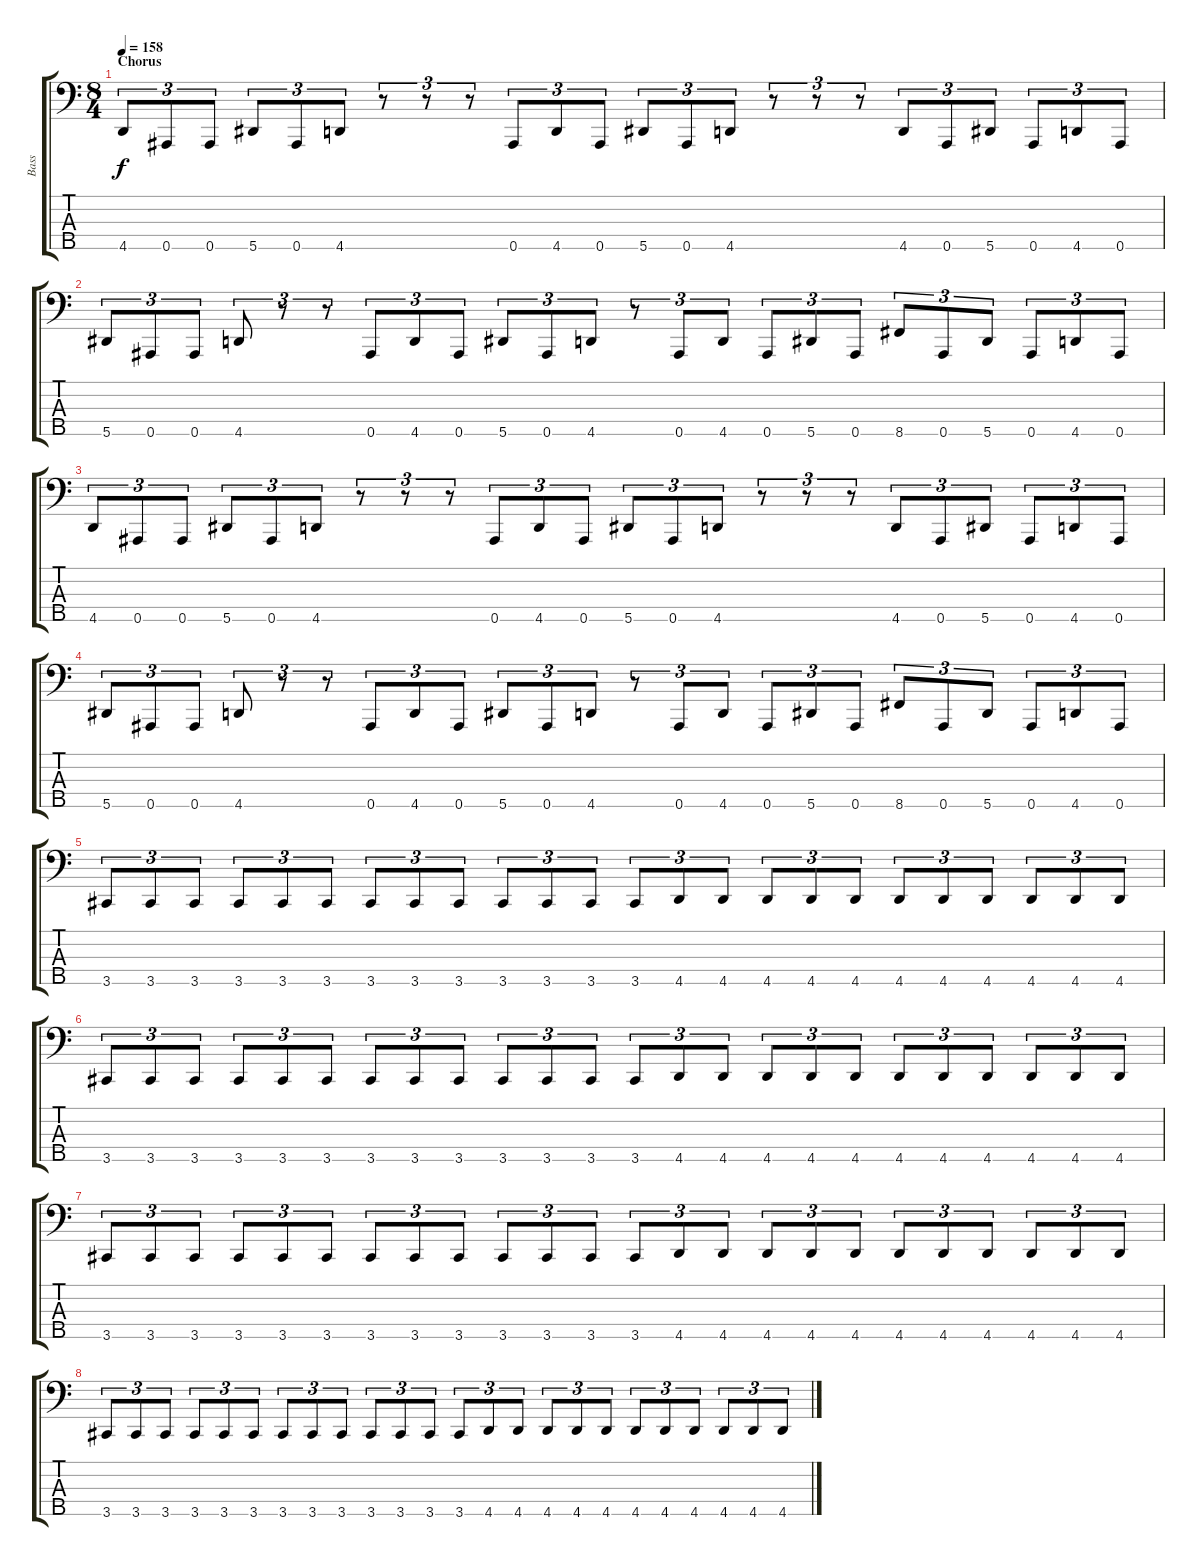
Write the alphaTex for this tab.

\track ("Bass" "Bass") {instrument electricbassfinger}
\staff {score tabs}
\tuning (Gb2 Db2 Ab1 Eb1 Bb0) {hide}
\ts (8 4)
\section ("" "Chorus")
\tempo 158
\clef f4
\ks c
4.5.8{tu (3 2) dy f} 0.5.8{tu (3 2)} 0.5.8{tu (3 2)} 5.5.8{tu (3 2)} 0.5.8{tu (3 2)} 4.5.8{tu (3 2)} r.8{tu (3 2)} r.8{tu (3 2)} r.8{tu (3 2)} 0.5.8{tu (3 2)} 4.5.8{tu (3 2)} 0.5.8{tu (3 2)} 5.5.8{tu (3 2)} 0.5.8{tu (3 2)} 4.5.8{tu (3 2)} r.8{tu (3 2)} r.8{tu (3 2)} r.8{tu (3 2)} 4.5.8{tu (3 2)} 0.5.8{tu (3 2)} 5.5.8{tu (3 2)} 0.5.8{tu (3 2)} 4.5.8{tu (3 2)} 0.5.8{tu (3 2)} |
5.5.8{tu (3 2)} 0.5.8{tu (3 2)} 0.5.8{tu (3 2)} 4.5.8{tu (3 2)} r.8{tu (3 2)} r.8{tu (3 2)} 0.5.8{tu (3 2)} 4.5.8{tu (3 2)} 0.5.8{tu (3 2)} 5.5.8{tu (3 2)} 0.5.8{tu (3 2)} 4.5.8{tu (3 2)} r.8{tu (3 2)} 0.5.8{tu (3 2)} 4.5.8{tu (3 2)} 0.5.8{tu (3 2)} 5.5.8{tu (3 2)} 0.5.8{tu (3 2)} 8.5.8{tu (3 2)} 0.5.8{tu (3 2)} 5.5.8{tu (3 2)} 0.5.8{tu (3 2)} 4.5.8{tu (3 2)} 0.5.8{tu (3 2)} |
4.5.8{tu (3 2)} 0.5.8{tu (3 2)} 0.5.8{tu (3 2)} 5.5.8{tu (3 2)} 0.5.8{tu (3 2)} 4.5.8{tu (3 2)} r.8{tu (3 2)} r.8{tu (3 2)} r.8{tu (3 2)} 0.5.8{tu (3 2)} 4.5.8{tu (3 2)} 0.5.8{tu (3 2)} 5.5.8{tu (3 2)} 0.5.8{tu (3 2)} 4.5.8{tu (3 2)} r.8{tu (3 2)} r.8{tu (3 2)} r.8{tu (3 2)} 4.5.8{tu (3 2)} 0.5.8{tu (3 2)} 5.5.8{tu (3 2)} 0.5.8{tu (3 2)} 4.5.8{tu (3 2)} 0.5.8{tu (3 2)} |
5.5.8{tu (3 2)} 0.5.8{tu (3 2)} 0.5.8{tu (3 2)} 4.5.8{tu (3 2)} r.8{tu (3 2)} r.8{tu (3 2)} 0.5.8{tu (3 2)} 4.5.8{tu (3 2)} 0.5.8{tu (3 2)} 5.5.8{tu (3 2)} 0.5.8{tu (3 2)} 4.5.8{tu (3 2)} r.8{tu (3 2)} 0.5.8{tu (3 2)} 4.5.8{tu (3 2)} 0.5.8{tu (3 2)} 5.5.8{tu (3 2)} 0.5.8{tu (3 2)} 8.5.8{tu (3 2)} 0.5.8{tu (3 2)} 5.5.8{tu (3 2)} 0.5.8{tu (3 2)} 4.5.8{tu (3 2)} 0.5.8{tu (3 2)} |
3.5.8{tu (3 2)} 3.5.8{tu (3 2)} 3.5.8{tu (3 2)} 3.5.8{tu (3 2)} 3.5.8{tu (3 2)} 3.5.8{tu (3 2)} 3.5.8{tu (3 2)} 3.5.8{tu (3 2)} 3.5.8{tu (3 2)} 3.5.8{tu (3 2)} 3.5.8{tu (3 2)} 3.5.8{tu (3 2)} 3.5.8{tu (3 2)} 4.5.8{tu (3 2)} 4.5.8{tu (3 2)} 4.5.8{tu (3 2)} 4.5.8{tu (3 2)} 4.5.8{tu (3 2)} 4.5.8{tu (3 2)} 4.5.8{tu (3 2)} 4.5.8{tu (3 2)} 4.5.8{tu (3 2)} 4.5.8{tu (3 2)} 4.5.8{tu (3 2)} |
3.5.8{tu (3 2)} 3.5.8{tu (3 2)} 3.5.8{tu (3 2)} 3.5.8{tu (3 2)} 3.5.8{tu (3 2)} 3.5.8{tu (3 2)} 3.5.8{tu (3 2)} 3.5.8{tu (3 2)} 3.5.8{tu (3 2)} 3.5.8{tu (3 2)} 3.5.8{tu (3 2)} 3.5.8{tu (3 2)} 3.5.8{tu (3 2)} 4.5.8{tu (3 2)} 4.5.8{tu (3 2)} 4.5.8{tu (3 2)} 4.5.8{tu (3 2)} 4.5.8{tu (3 2)} 4.5.8{tu (3 2)} 4.5.8{tu (3 2)} 4.5.8{tu (3 2)} 4.5.8{tu (3 2)} 4.5.8{tu (3 2)} 4.5.8{tu (3 2)} |
3.5.8{tu (3 2)} 3.5.8{tu (3 2)} 3.5.8{tu (3 2)} 3.5.8{tu (3 2)} 3.5.8{tu (3 2)} 3.5.8{tu (3 2)} 3.5.8{tu (3 2)} 3.5.8{tu (3 2)} 3.5.8{tu (3 2)} 3.5.8{tu (3 2)} 3.5.8{tu (3 2)} 3.5.8{tu (3 2)} 3.5.8{tu (3 2)} 4.5.8{tu (3 2)} 4.5.8{tu (3 2)} 4.5.8{tu (3 2)} 4.5.8{tu (3 2)} 4.5.8{tu (3 2)} 4.5.8{tu (3 2)} 4.5.8{tu (3 2)} 4.5.8{tu (3 2)} 4.5.8{tu (3 2)} 4.5.8{tu (3 2)} 4.5.8{tu (3 2)} |
3.5.8{tu (3 2)} 3.5.8{tu (3 2)} 3.5.8{tu (3 2)} 3.5.8{tu (3 2)} 3.5.8{tu (3 2)} 3.5.8{tu (3 2)} 3.5.8{tu (3 2)} 3.5.8{tu (3 2)} 3.5.8{tu (3 2)} 3.5.8{tu (3 2)} 3.5.8{tu (3 2)} 3.5.8{tu (3 2)} 3.5.8{tu (3 2)} 4.5.8{tu (3 2)} 4.5.8{tu (3 2)} 4.5.8{tu (3 2)} 4.5.8{tu (3 2)} 4.5.8{tu (3 2)} 4.5.8{tu (3 2)} 4.5.8{tu (3 2)} 4.5.8{tu (3 2)} 4.5.8{tu (3 2)} 4.5.8{tu (3 2)} 4.5.8{tu (3 2)}
